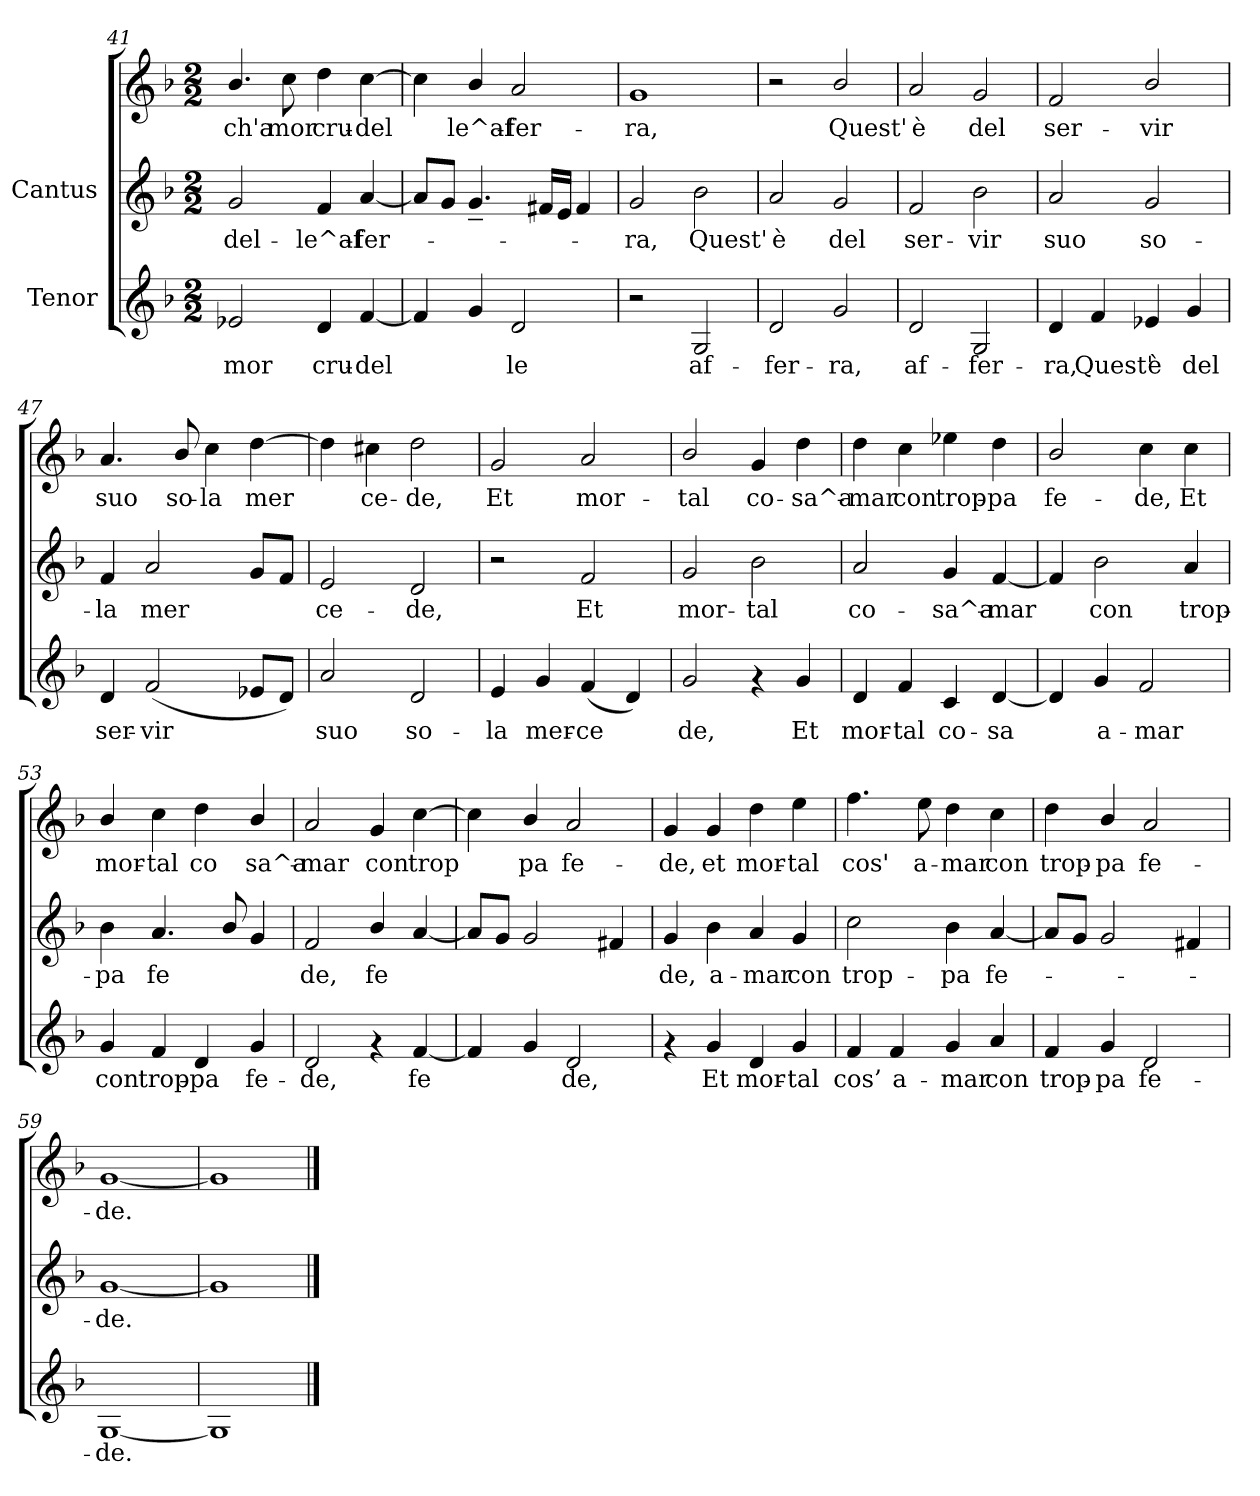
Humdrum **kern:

**kern	**text	**kern	**text	**kern	**text
*part2	*part2	*part1	*part1	*part1	*part1
*staff3	*staff3	*staff2	*staff2	*staff1	*staff1
*I"Tenor	*	*I"Cantus	*	*	*
!!LO:LB:g=z
*clefG2	*	*clefG2	*	*clefG2	*
*k[b-]	*	*k[b-]	*	*k[b-]	*
*F:	*	*F:	*	*F:	*
*M2/2	*	*M2/2	*	*M2/2	*
=41	=41	=41	=41	=41	=41
!	!LO:LY:b:cj	!	!LO:LY:b:cj	!	!LO:LY:b:cj
2e-X/	mor	2g/	-del-	4.b-/	-ch'a
!	!	!	!	!	!LO:LY:b:cj
.	.	.	.	8cc\	mor
!	!LO:LY:b:cj	!	!LO:LY:b:cj	!	!LO:LY:b:cj
4d/	cru-	4f/	-le^af-	4dd\	cru-
!	!LO:LY:b:cj	!	!LO:LY:b:cj	!	!LO:LY:b:cj
[<4f/	-del-	[<4a/	-fer-	[>4cc\	-del-
=42	=42	=42	=42	=42	=42
!	!LO:LY:b:cj	!	!	!	!LO:LY:b:cj
4f/]	-	8a/L]	.	4cc\]	-
.	.	8g/J	.	.	.
!	!LO:LY:b:cj	!	!	!	!LO:LY:b:cj
4g/	.	4.g~</	.	4b-/	le^af-
!	!LO:LY:b:cj	!	!	!	!LO:LY:b:cj
2d/	le	.	.	2a/	-fer-
.	.	16f#X/L	.	.	.
.	.	16e/J	.	.	.
.	.	4f#/	.	.	.
=43	=43	=43	=43	=43	=43
!	!	!	!LO:LY:b:cj	!	!LO:LY:b:cj
2r	.	2g/	ra,	1g	-ra,
!	!LO:LY:b:cj	!	!LO:LY:b:cj	!	!
2G/	af-	2b-\	Quest'	.	.
=44	=44	=44	=44	=44	=44
!	!LO:LY:b:cj	!	!LO:LY:b:cj	!	!
2d/	-fer-	2a/	è	2r	.
!	!LO:LY:b:cj	!	!LO:LY:b:cj	!	!LO:LY:b:cj
2g/	-ra,	2g/	del	2b-/	Quest'
=45	=45	=45	=45	=45	=45
!	!LO:LY:b:cj	!	!LO:LY:b:cj	!	!LO:LY:b:cj
2d/	af-	2f/	ser-	2a/	è
!	!LO:LY:b:cj	!	!LO:LY:b:cj	!	!LO:LY:b:cj
2G/	-fer-	2b-\	-vir	2g/	del
=46	=46	=46	=46	=46	=46
!	!LO:LY:b:cj	!	!LO:LY:b:cj	!	!LO:LY:b:cj
4d/	-ra,	2a/	suo	2f/	ser-
!	!LO:LY:b:cj	!	!	!	!
4f/	Quest'	.	.	.	.
!	!LO:LY:b:cj	!	!LO:LY:b:cj	!	!LO:LY:b:cj
4e-X/	è	2g/	so-	2b-/	-vir
!	!LO:LY:b:cj	!	!	!	!
4g/	del	.	.	.	.
!!LO:PB:g=z
=47	=47	=47	=47	=47	=47
!	!LO:LY:b:cj	!	!LO:LY:b:cj	!	!LO:LY:b:cj
4d/	ser-	4f/	-la	4.a/	-suo
!	!LO:LY:b:cj	!	!LO:LY:b:cj	!	!
(<2f/	-vir	2a/	mer-	.	.
!	!	!	!	!	!LO:LY:b:cj
.	.	.	.	8b-/	so-
!	!	!	!	!	!LO:LY:b:cj
.	.	.	.	4cc\	-la
!	!LO:LY:b:cj	!	!LO:LY:b:cj	!	!LO:LY:b:cj
8e-X/L	.	8g/L	--	[>4dd\	mer-
!	!LO:LY:b:cj	!	!LO:LY:b:cj	!	!
8d/J)	.	8f/J	--	.	.
=48	=48	=48	=48	=48	=48
!	!LO:LY:b:cj	!	!LO:LY:b:cj	!	!LO:LY:b:cj
2a/	suo	2e/	ce-	4dd\]	-
!	!	!	!	!	!LO:LY:b:cj
.	.	.	.	4cc#X\	ce-
!	!LO:LY:b:cj	!	!LO:LY:b:cj	!	!LO:LY:b:cj
2d/	so-	2d/	-de,	2dd\	-de,
=49	=49	=49	=49	=49	=49
!	!LO:LY:b:cj	!	!	!	!LO:LY:b:cj
4e/	-la	2r	.	2g/	Et
!	!LO:LY:b:cj	!	!	!	!
4g/	mer-	.	.	.	.
!	!LO:LY:b:cj	!	!LO:LY:b:cj	!	!LO:LY:b:cj
(<4f/	-ce-	2f/	-Et	2a/	mor-
!	!LO:LY:b:cj	!	!	!	!
4d/)	--	.	.	.	.
=50	=50	=50	=50	=50	=50
!	!LO:LY:b:cj	!	!LO:LY:b:cj	!	!LO:LY:b:cj
2g/	-de,	2g/	-mor-	2b-/	tal
!	!	!	!LO:LY:b:cj	!	!LO:LY:b:cj
4rf	.	2b-\	-tal	4g/	co-
!	!LO:LY:b:cj	!	!	!	!LO:LY:b:cj
4g/	Et	.	.	4dd\	-sa^a-
=51	=51	=51	=51	=51	=51
!	!LO:LY:b:cj	!	!LO:LY:b:cj	!	!LO:LY:b:cj
4d/	mor-	2a/	co-	4dd\	mar
!	!LO:LY:b:cj	!	!	!	!LO:LY:b:cj
4f/	-tal	.	.	4cc\	con
!	!LO:LY:b:cj	!	!LO:LY:b:cj	!	!LO:LY:b:cj
4c/	co-	4g/	-sa^a-	4ee-X\	trop-
!	!LO:LY:b:cj	!	!LO:LY:b:cj	!	!LO:LY:b:cj
[<4d/	-sa	[<4f/	-mar	4dd\	-pa
!!LO:LB:g=z
=52	=52	=52	=52	=52	=52
!	!LO:LY:b:cj	!	!LO:LY:b:cj	!	!LO:LY:b:cj
4d/]	.	4f/]	.	2b-/	fe-
!	!LO:LY:b:cj	!	!LO:LY:b:cj	!	!
4g/	a-	2b-\	con	.	.
!	!LO:LY:b:cj	!	!	!	!LO:LY:b:cj
2f/	-mar	.	.	4cc\	-de,
!	!	!	!LO:LY:b:cj	!	!LO:LY:b:cj
.	.	4a/	trop-	4cc\	Et
=53	=53	=53	=53	=53	=53
!	!LO:LY:b:cj	!	!LO:LY:b:cj	!	!LO:LY:b:cj
4g/	con	4b-\	-pa	4b-/	-mor-
!	!LO:LY:b:cj	!	!LO:LY:b:cj	!	!LO:LY:b:cj
4f/	trop-	4.a/	fe-	4cc\	-tal
!	!LO:LY:b:cj	!	!	!	!LO:LY:b:cj
4d/	-pa	.	.	4dd\	co
!	!	!	!LO:LY:b:cj	!	!
.	.	8b-/	--	.	.
!	!LO:LY:b:cj	!	!LO:LY:b:cj	!	!LO:LY:b:cj
4g/	fe-	4g/	--	4b-/	sa^a-
=54	=54	=54	=54	=54	=54
!	!LO:LY:b:cj	!	!LO:LY:b:cj	!	!LO:LY:b:cj
2d/	-de,	2f/	-de,	2a/	-mar
!	!	!	!LO:LY:b:cj	!	!LO:LY:b:cj
4rf	.	4b-/	fe-	4g/	con
!	!LO:LY:b:cj	!	!LO:LY:b:cj	!	!LO:LY:b:cj
[<4f/	fe-	[<4a/	--	[>4cc\	trop-
=55	=55	=55	=55	=55	=55
!	!LO:LY:b:cj	!	!	!	!LO:LY:b:cj
4f/]	-	8a/L]	.	4cc\]	-
.	.	8g/J	.	.	.
!	!LO:LY:b:cj	!	!	!	!LO:LY:b:cj
4g/	.	2g/	.	4b-/	pa
!	!LO:LY:b:cj	!	!	!	!LO:LY:b:cj
2d/	de,	.	.	2a/	fe-
.	.	4f#X/	.	.	.
=56	=56	=56	=56	=56	=56
!	!	!	!LO:LY:b:cj	!	!LO:LY:b:cj
4rf	.	4g/	de,	4g/	-de,
!	!LO:LY:b:cj	!	!LO:LY:b:cj	!	!LO:LY:b:cj
4g/	Et	4b-\	a-	4g/	et
!	!LO:LY:b:cj	!	!LO:LY:b:cj	!	!LO:LY:b:cj
4d/	mor-	4a/	-mar	4dd\	mor-
!	!LO:LY:b:cj	!	!LO:LY:b:cj	!	!LO:LY:b:cj
4g/	-tal	4g/	con	4ee\	-tal
!!LO:LB:g=z
=57	=57	=57	=57	=57	=57
!	!LO:LY:b:cj	!	!LO:LY:b:cj	!	!LO:LY:b:cj
4f/	cos’	2cc\	trop-	4.ff\	cos'
!	!LO:LY:b:cj	!	!	!	!
4f/	a-	.	.	.	.
!	!	!	!	!	!LO:LY:b:cj
.	.	.	.	8ee\	a-
!	!LO:LY:b:cj	!	!LO:LY:b:cj	!	!LO:LY:b:cj
4g/	-mar	4b-\	-pa	4dd\	-mar
!	!LO:LY:b:cj	!	!LO:LY:b:cj	!	!LO:LY:b:cj
4a/	con	[<4a/	fe-	4cc\	con
=58	=58	=58	=58	=58	=58
!	!LO:LY:b:cj	!	!	!	!LO:LY:b:cj
4f/	trop-	8a/L]	.	4dd\	-trop-
.	.	8g/J	.	.	.
!	!LO:LY:b:cj	!	!	!	!LO:LY:b:cj
4g/	-pa	2g/	.	4b-/	-pa
!	!LO:LY:b:cj	!	!	!	!LO:LY:b:cj
2d/	fe-	.	.	2a/	fe-
.	.	4f#X/	.	.	.
=59	=59	=59	=59	=59	=59
!	!LO:LY:b:cj	!	!LO:LY:b:cj	!	!LO:LY:b:cj
[<1G	-de.	[<1g	de.	[<1g	-de.
=60	=60	=60	=60	=60	=60
1G]	.	1g]	.	1g]	.
==	==	==	==	==	==
*-	*-	*-	*-	*-	*-
